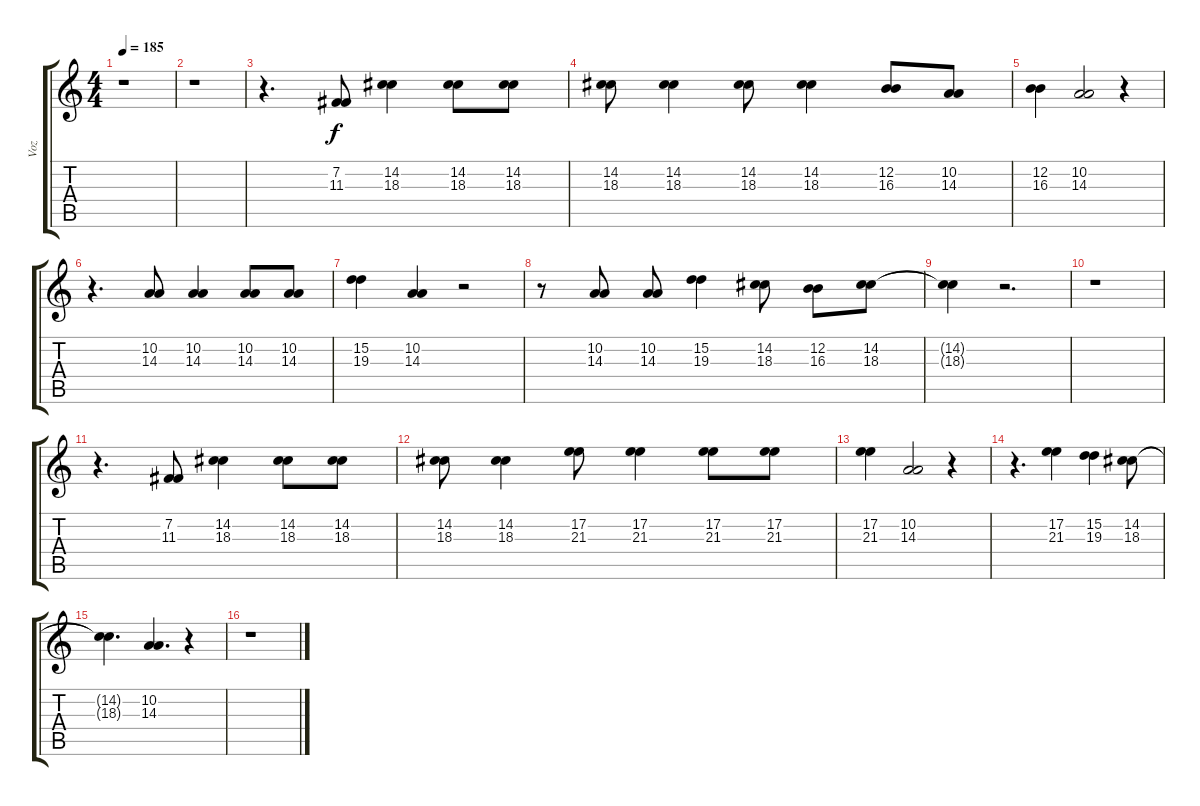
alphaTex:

\track ("Voz" "Voz") {instrument synthbrass1}
\staff {score tabs}
\tuning (E4 B3 G3 D3 A2 E2) {hide}
\ts (4 4)
\tempo 185
\clef g2
\ks c
r.1{dy f} |
r.1 |
r.4{d} (7.2 11.3).8 (14.2 18.3).4 (14.2 18.3).8 (14.2 18.3).8 |
(14.2 18.3).8 (14.2 18.3).4 (14.2 18.3).8 (14.2 18.3).4 (12.2 16.3).8 (10.2 14.3).8 |
(12.2 16.3).4 (10.2 14.3).2 r.4 |
r.4{d} (10.2 14.3).8 (10.2 14.3).4 (10.2 14.3).8 (10.2 14.3).8 |
(15.2 19.3).4 (10.2 14.3).4 r.2 |
r.8 (10.2 14.3).8 (10.2 14.3).8 (15.2 19.3).4 (14.2 18.3).8 (12.2 16.3).8 (14.2 18.3).8 |
(14.2{t} 18.3{t}).4 r.2{d} |
r.1 |
r.4{d} (7.2 11.3).8 (14.2 18.3).4 (14.2 18.3).8 (14.2 18.3).8 |
(14.2 18.3).8 (14.2 18.3).4 (17.2 21.3).8 (17.2 21.3).4 (17.2 21.3).8 (17.2 21.3).8 |
(17.2 21.3).4 (10.2 14.3).2 r.4 |
r.4{d} (17.2 21.3).4 (15.2 19.3).4 (14.2 18.3).8 |
(14.2{t} 18.3{t}).4{d} (10.2 14.3).4{d} r.4 |
r.1
